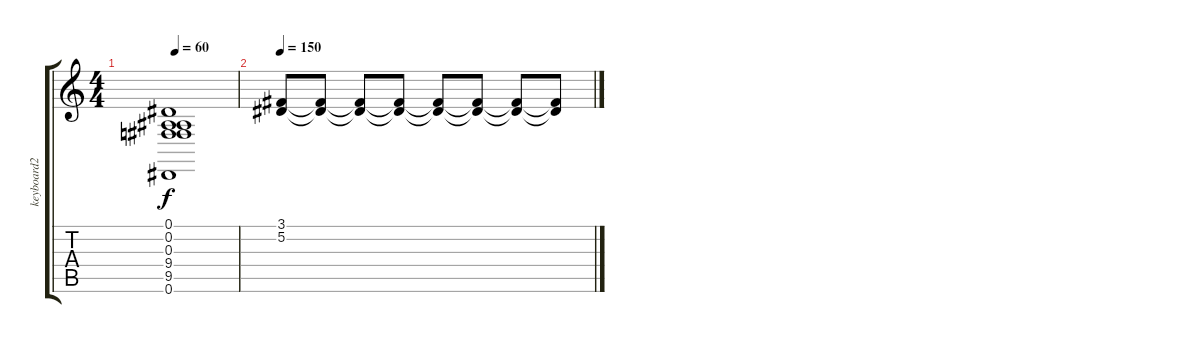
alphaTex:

\track ("keyboard2" "keyboard2") {instrument fx7echoes}
\staff {score tabs}
\tuning (Eb4 Bb3 Gb3 Db3 Ab2 Eb2) {hide}
\ts (4 4)
\tempo 60
\clef g2
\ks c
(0.1 0.2 0.3 9.4 9.5 0.6).1{dy f} |
\tempo 150
(3.1 5.2).8{volume 6} (3.1{t} 5.2{t}).8{volume 7} (3.1{t} 5.2{t}).8{volume 8} (3.1{t} 5.2{t}).8{volume 9} (3.1{t} 5.2{t}).8{volume 10} (3.1{t} 5.2{t}).8{volume 11} (3.1{t} 5.2{t}).8{volume 12} (3.1{t} 5.2{t}).8
